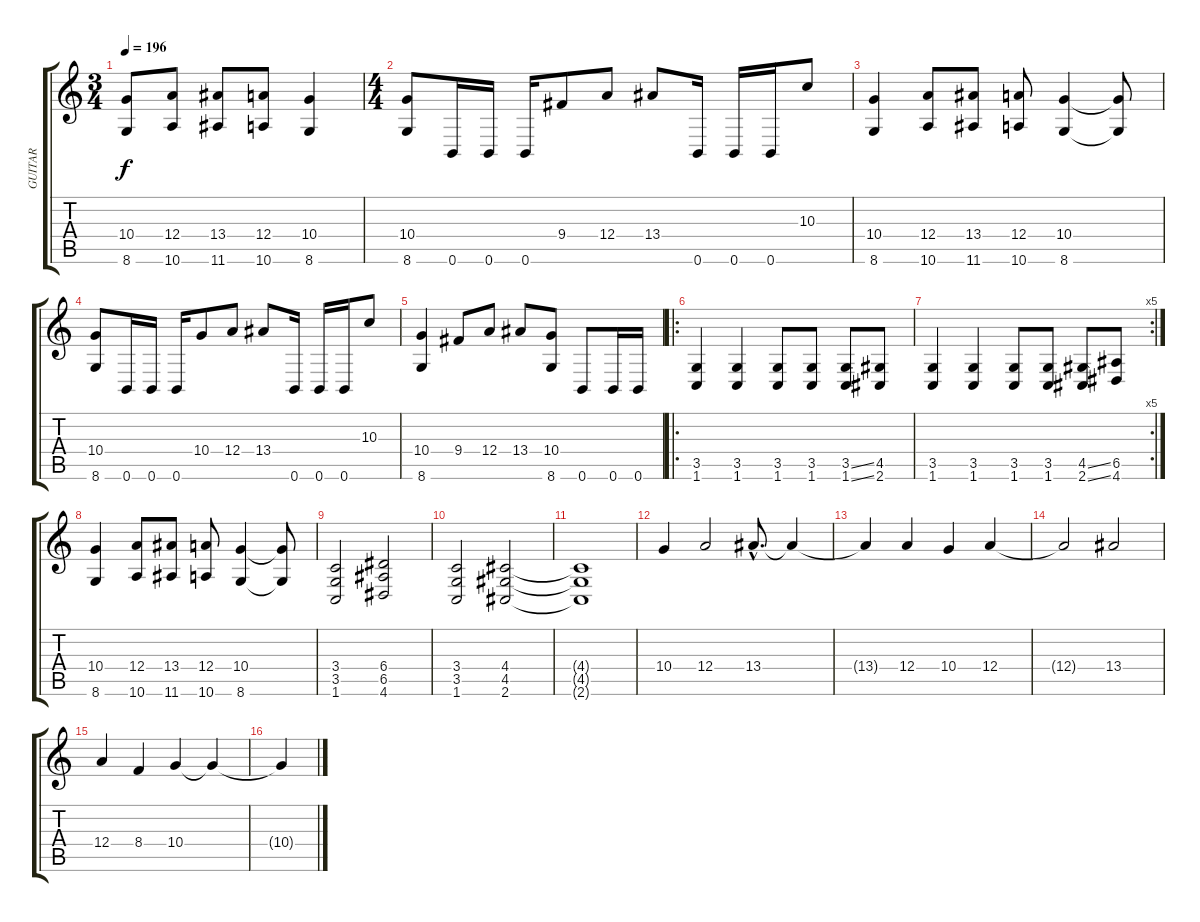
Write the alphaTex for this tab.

\track ("GUITAR" "GUITAR") {instrument distortionguitar}
\staff {score tabs}
\tuning (B3 Gb3 D3 A2 E2 B1) {hide}
\ts (3 4)
\tempo 196
\clef g2
\ks c
(10.4 8.6).8{dy f} (12.4 10.6).8 (13.4 11.6).8 (12.4 10.6).8 (10.4 8.6).4 |
\ts (4 4)
(10.4 8.6).8 0.6.16 0.6.16 0.6.16 9.4.8 12.4.8 13.4.8 0.6.16 0.6.16 0.6.16 10.3.8 |
(10.4 8.6).4 (12.4 10.6).8 (13.4 11.6).8 (12.4 10.6).8 (10.4 8.6).4 (10.4{t} 8.6{t}).8 |
(10.4 8.6).8 0.6.16 0.6.16 0.6.16 10.4.8 12.4.8 13.4.8 0.6.16 0.6.16 0.6.16 10.3.8 |
(10.4 8.6).4 9.4.8 12.4.8 13.4.8 (10.4 8.6).8 0.6.8 0.6.16 0.6.16 |
\ro
(3.5 1.6).4 (3.5 1.6).4 (3.5 1.6).8 (3.5 1.6).8 (3.5{ss} 1.6{ss}).8 (4.5 2.6).8 |
\rc 5
(3.5 1.6).4 (3.5 1.6).4 (3.5 1.6).8 (3.5 1.6).8 (4.5{ss} 2.6{ss}).8 (6.5 4.6).8 |
(10.4 8.6).4 (12.4 10.6).8 (13.4 11.6).8 (12.4 10.6).8 (10.4 8.6).4 (10.4{t} 8.6{t}).8 |
(3.4 3.5 1.6).2 (6.4 6.5 4.6).2 |
(3.4 3.5 1.6).2 (4.4 4.5 2.6).2 |
(4.4{t} 4.5{t} 2.6{t}).1 |
10.4.4 12.4.2 13.4{hac}.8{d} 13.4{t}.4 |
13.4{t}.4 12.4.4 10.4.4 12.4.4 |
12.4{t}.2 13.4.2 |
12.4.4 8.4.4 10.4.4 10.4{t}.4 |
10.4{t}.4
